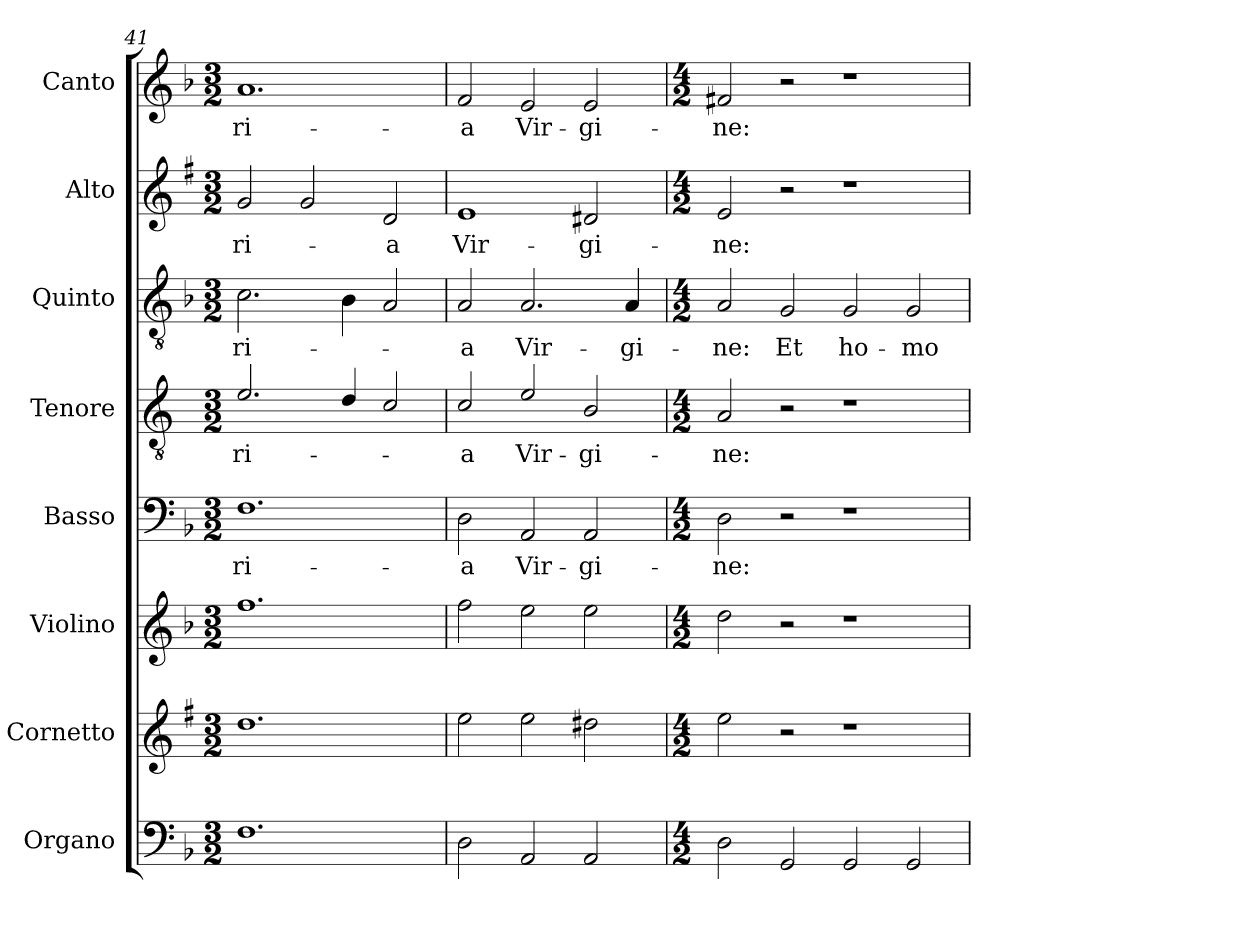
**kern	**kern	**kern	**kern	**text	**kern	**text	**kern	**text	**kern	**text	**kern	**text
*part8	*part7	*part6	*part5	*part5	*part4	*part4	*part3	*part3	*part2	*part2	*part1	*part1
*staff8	*staff7	*staff6	*staff5	*staff5	*staff4	*staff4	*staff3	*staff3	*staff2	*staff2	*staff1	*staff1
*I"Organo	*I"Cornetto	*I"Violino	*I"Basso	*	*I"Tenore	*	*I"Quinto	*	*I"Alto	*	*I"Canto	*
*I'Or	*I'Cto.	*I'Vln.	*I'B	*	*I'T	*	*	*	*I'A	*	*I'C	*
*clefF4	*clefG2	*clefG2	*clefF4	*	*clefGv2	*	*clefGv2	*	*clefG2	*	*clefG2	*
*	*ITrd1c2	*	*	*	*ITrd4c7	*	*	*	*ITrd1c2	*	*	*
*k[b-]	*k[b-]	*k[b-]	*k[b-]	*	*k[b-]	*	*k[b-]	*	*k[b-]	*	*k[b-]	*
*F:	*F:	*F:	*F:	*	*F:	*	*F:	*	*F:	*	*F:	*
*M3/2	*M3/2	*M3/2	*M3/2	*	*M3/2	*	*M3/2	*	*M3/2	*	*M3/2	*
=41	=41	=41	=41	=41	=41	=41	=41	=41	=41	=41	=41	=41
!	!	!	!	!LO:LY:b	!	!LO:LY:b	!	!LO:LY:b	!	!LO:LY:b	!	!LO:LY:b
1.F	1.cc	1.ff	1.F	-ri-	2.A/	-ri-	2.c\	-ri-	2f/	-ri-	1.a	-ri-
.	.	.	.	.	.	.	.	.	2f/	.	.	.
.	.	.	.	.	4G/	.	4B-\	.	.	.	.	.
!	!	!	!	!	!	!	!	!	!	!LO:LY:b	!	!
.	.	.	.	.	2F/	.	2A/	.	2c/	-a	.	.
=42	=42	=42	=42	=42	=42	=42	=42	=42	=42	=42	=42	=42
!	!	!	!	!LO:LY:b	!	!LO:LY:b	!	!LO:LY:b	!	!LO:LY:b	!	!LO:LY:b
2D\	2dd\	2ff\	2D\	-a	2F/	-a	2A/	-a	1d	Vir-	2f/	-a
!	!	!	!	!LO:LY:b	!	!LO:LY:b	!	!LO:LY:b	!	!	!	!LO:LY:b
2AA/	2dd\	2ee\	2AA/	Vir-	2A/	Vir-	2.A/	Vir-	.	.	2e/	Vir-
!	!	!	!	!LO:LY:b	!	!LO:LY:b	!	!	!	!LO:LY:b	!	!LO:LY:b
2AA/	2cc#X\	2ee\	2AA/	-gi-	2E/	-gi-	.	.	2c#X/	-gi-	2e/	-gi-
!	!	!	!	!	!	!	!	!LO:LY:b	!	!	!	!
.	.	.	.	.	.	.	4A/	-gi-	.	.	.	.
=43	=43	=43	=43	=43	=43	=43	=43	=43	=43	=43	=43	=43
*M4/2	*M4/2	*M4/2	*M4/2	*	*M4/2	*	*M4/2	*	*M4/2	*	*M4/2	*
!	!	!	!	!LO:LY:b	!	!LO:LY:b	!	!LO:LY:b	!	!LO:LY:b	!	!LO:LY:b
2D\	2dd\	2dd\	2D\	-ne:	2D/	-ne:	2A/	-ne:	2d/	-ne:	2f#X/	-ne:
!	!	!	!	!	!	!	!	!LO:LY:b	!	!	!	!
2GG/	2r	2r	2r	.	2r	.	2G/	Et	2r	.	2r	.
!	!	!	!	!	!	!	!	!LO:LY:b	!	!	!	!
2GG/	1r	1r	1r	.	1r	.	2G/	ho-	1r	.	1r	.
!	!	!	!	!	!	!	!	!LO:LY:b	!	!	!	!
2GG/	.	.	.	.	.	.	2G/	-mo	.	.	.	.
=	=	=	=	=	=	=	=	=	=	=	=	=
*-	*-	*-	*-	*-	*-	*-	*-	*-	*-	*-	*-	*-
